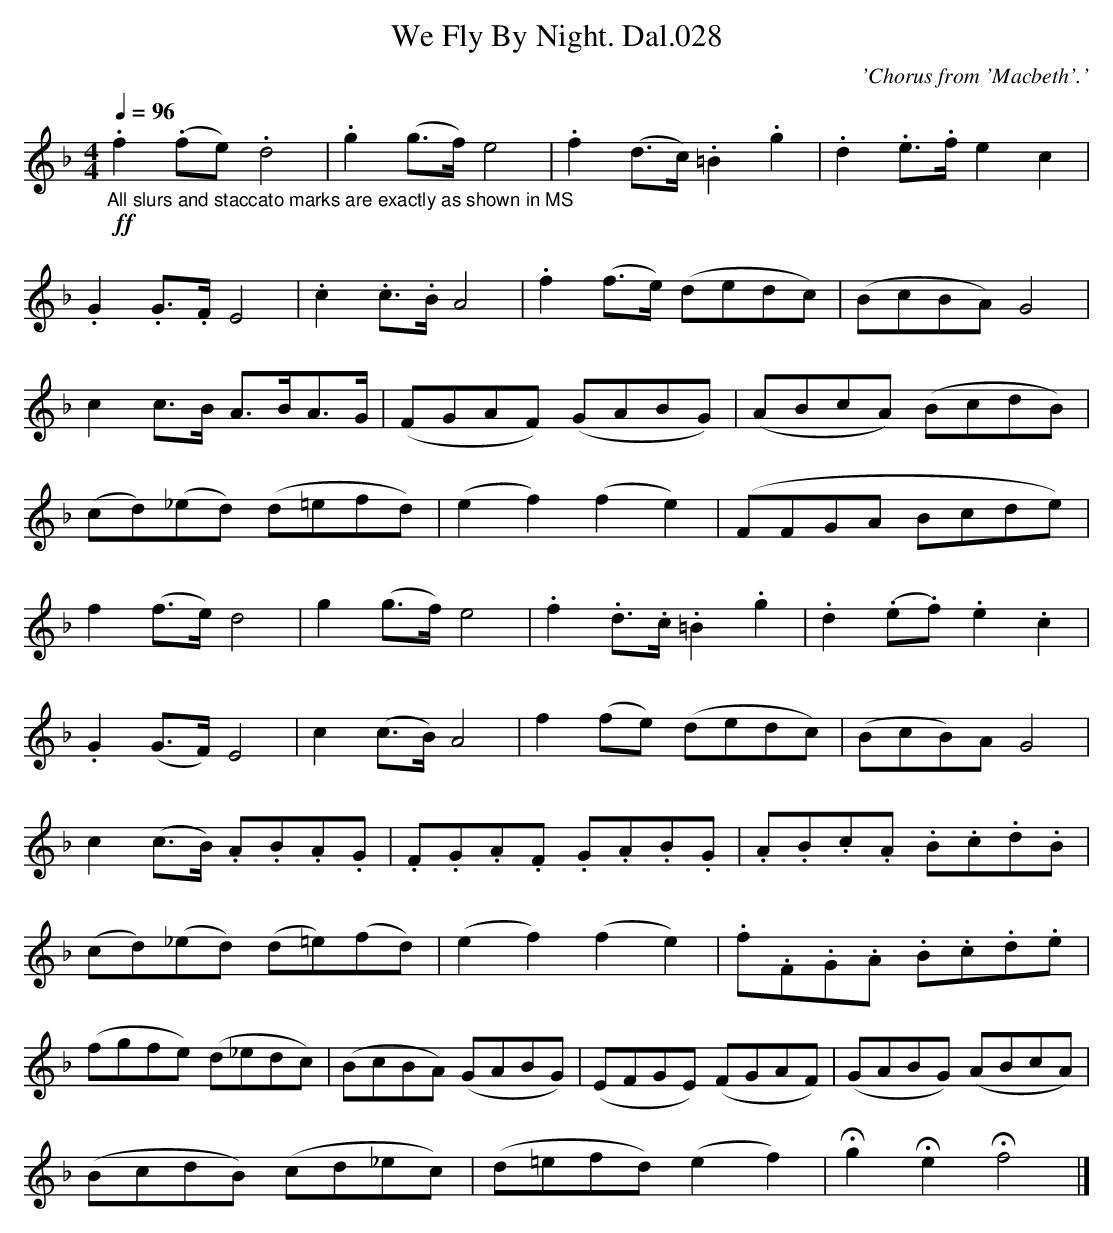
X:1
T:We Fly By Night. Dal.028
C:'Chorus from 'Macbeth'.'
K:C
M:4/4
L:1/8
Q:1/4=96
K:F
"_All slurs and staccato marks are exactly as shown in MS"/
!ff!.f2 (.fe) .d4|.g2 (g>f) e4|.f2 (d>c) .=B2.g2|.d2 .e>.f e2 c2|
.G2 .G>.F E4|.c2 .c>.B A4|.f2 (f>e) (dedc)|(BcBA) G4|
c2 c>B A>BA>G|(FGAF) (GABG)|(ABcA) (BcdB)|
(cd)(_ed) (d=efd)|(e2 f2) (f2 e2)|(FFGA Bcde)|
f2 (f>e) d4|g2 (g>f) e4|.f2 .d>.c .=B2.g2|.d2 (.e.f) .e2 .c2|
.G2 (G>F) E4|c2 (c>B) A4|f2 (fe) (dedc)|(BcB)A G4|
c2 (c>B) .A.B.A.G|.F.G.A.F .G.A.B.G|.A.B.c.A .B.c.d.B|
(cd)(_ed) (d=e)(fd)|(e2 f2) (f2 e2)|.f.F.G.A .B.c.d.e|
(fgfe) (d_edc)|(BcBA) (GABG)|(EFGE) (FGAF)|(GABG) (ABcA)|
(BcdB) (cd_ec)|(d=efd) (e2 f2)| Hg2 He2 Hf4 |]
